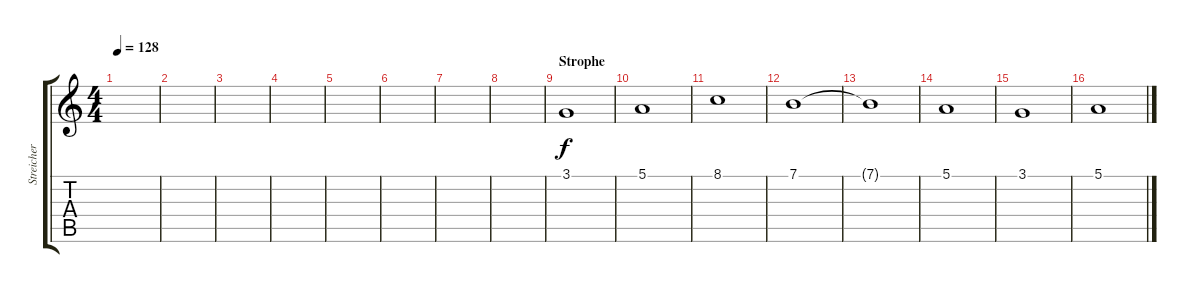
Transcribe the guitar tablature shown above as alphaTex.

\track ("Streicher" "Streicher") {instrument stringensemble2}
\staff {score tabs}
\tuning (E4 B3 G3 D3 A2 E2) {hide}
\ts (4 4)
\tempo 128
\clef g2
\ks c
|
|
|
|
|
|
|
|
\section ("" "Strophe")
3.1.1 |
5.1.1 |
8.1.1 |
7.1.1 |
7.1{t}.1 |
5.1.1 |
3.1.1 |
5.1.1
